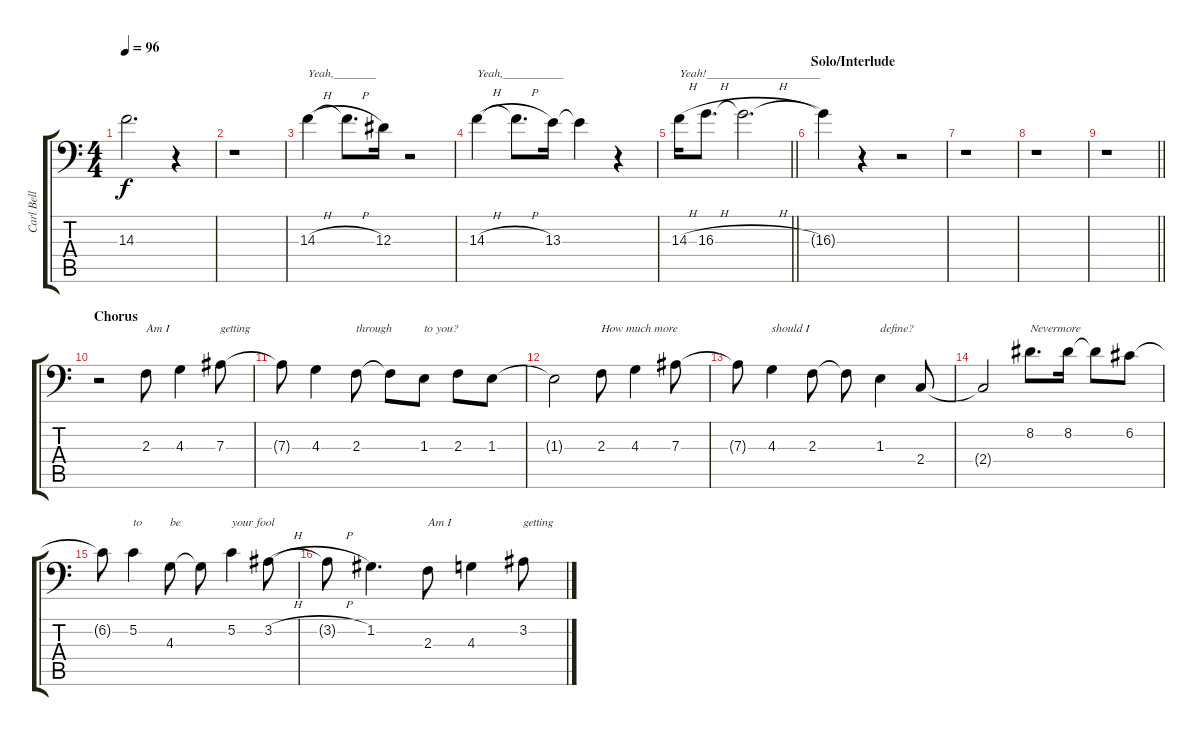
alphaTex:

\track ("Carl Bell (Backing Vocals)" "Carl Bell ") {instrument harmonica}
\staff {score tabs}
\tuning (C4 G3 Eb3 Bb2 F2 Bb1) {hide}
\ts (4 4)
\tempo 96
\clef f4
\ks c
14.3{t}.2{d dy f} r.4 |
r.1 |
14.3{h}.4{txt "Yeah,_______"} 14.3{h t}.8{d} 12.3.16 r.2 |
14.3{h}.4{txt "Yeah,__________"} 14.3{h t}.8{d} 13.3.16 13.3{t}.4 r.4 |
\barLineRight lightlight
14.3{h}.16{txt "Yeah!___________________"} 16.3{h}.8{d} 16.3{h t}.2{d} |
\section ("" "Solo/Interlude")
16.3{t}.4 r.4 r.2 |
r.1 |
r.1 |
\barLineRight lightlight
r.1 |
\section ("" "Chorus")
r.2 2.3.8{txt "Am I"} 4.3.4 7.3.8{txt "getting"} |
7.3{t}.8 4.3.4 2.3.8{txt "through"} 2.3{t}.8 1.3.8{txt "to you?"} 2.3.8 1.3.8 |
1.3{t}.2 2.3.8{txt "How much more"} 4.3.4 7.3.8 |
7.3{t}.8 4.3.4{txt "should I"} 2.3.8 2.3{t}.8 1.3.4{txt "define?"} 2.4.8 |
2.4{t}.2 8.2.8{d txt "Nevermore"} 8.2.16 8.2{t}.8 6.2.8 |
6.2{t}.8 5.2.4{txt "to"} 4.3.8{txt "be"} 4.3{t}.8 5.2.4{txt "your fool"} 3.2{h}.8 |
3.2{h t}.8 1.2.4{d} 2.3.8{txt "Am I"} 4.3.4 3.2.8{txt "getting"}
